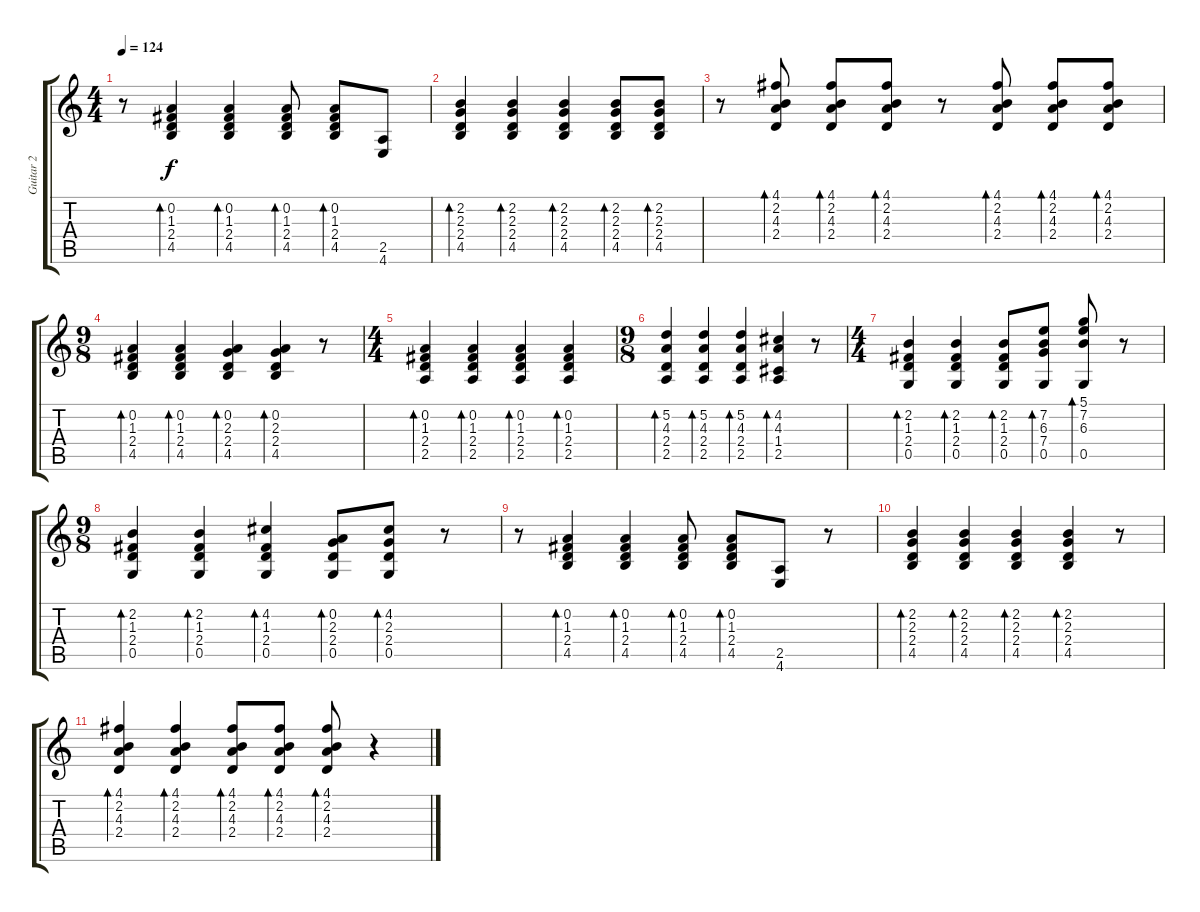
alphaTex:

\track ("Guitar 2" "Guitar 2") {instrument distortionguitar}
\staff {score tabs}
\tuning (D4 A3 F3 C3 G2 C2) {hide}
\ts (4 4)
\tempo 124
\clef g2
\ks c
r.8{dy f} (0.2 1.3 2.4 4.5).4{bd 60} (0.2 1.3 2.4 4.5).4{bd 60} (0.2 1.3 2.4 4.5).8{bd 60} (0.2 1.3 2.4 4.5).8{bd 60} (2.5 4.6).8 |
(2.2 2.3 2.4 4.5).4{bd 60} (2.2 2.3 2.4 4.5).4{bd 60} (2.2 2.3 2.4 4.5).4{bd 60} (2.2 2.3 2.4 4.5).8{bd 60} (2.2 2.3 2.4 4.5).8{bd 60} |
r.8 (4.1 2.2 4.3 2.4).8{bd 60} (4.1 2.2 4.3 2.4).8{bd 60} (4.1 2.2 4.3 2.4).8{bd 60} r.8 (4.1 2.2 4.3 2.4).8{bd 60} (4.1 2.2 4.3 2.4).8{bd 60} (4.1 2.2 4.3 2.4).8{bd 60} |
\ts (9 8)
(0.2 1.3 2.4 4.5).4{bd 60} (0.2 1.3 2.4 4.5).4{bd 60} (0.2 2.3 2.4 4.5).4{bd 60} (0.2 2.3 2.4 4.5).4{bd 60} r.8 |
\ts (4 4)
(0.2 1.3 2.4 2.5).4{bd 60} (0.2 1.3 2.4 2.5).4{bd 60} (0.2 1.3 2.4 2.5).4{bd 60} (0.2 1.3 2.4 2.5).4{bd 60} |
\ts (9 8)
(5.2 4.3 2.4 2.5).4{bd 60} (5.2 4.3 2.4 2.5).4{bd 60} (5.2 4.3 2.4 2.5).4{bd 60} (4.2 4.3 1.4 2.5).4{bd 60} r.8 |
\ts (4 4)
(2.2 1.3 2.4 0.5).4{bd 60} (2.2 1.3 2.4 0.5).4{bd 60} (2.2 1.3 2.4 0.5).8{bd 60} (7.2 6.3 7.4 0.5).8{bd 60} (5.1 7.2 6.3 0.5).8{bd 60} r.8 |
\ts (9 8)
(2.2 1.3 2.4 0.5).4{bd 60} (2.2 1.3 2.4 0.5).4{bd 60} (4.2 1.3 2.4 0.5).4{bd 60} (0.2 2.3 2.4 0.5).8{bd 60} (4.2 2.3 2.4 0.5).8{bd 60} r.8 |
r.8 (0.2 1.3 2.4 4.5).4{bd 60} (0.2 1.3 2.4 4.5).4{bd 60} (0.2 1.3 2.4 4.5).8{bd 60} (0.2 1.3 2.4 4.5).8{bd 60} (2.5 4.6).8 r.8 |
(2.2 2.3 2.4 4.5).4{bd 60} (2.2 2.3 2.4 4.5).4{bd 60} (2.2 2.3 2.4 4.5).4{bd 60} (2.2 2.3 2.4 4.5).4{bd 60} r.8 |
(4.1 2.2 4.3 2.4).4{bd 60} (4.1 2.2 4.3 2.4).4{bd 60} (4.1 2.2 4.3 2.4).8{bd 60} (4.1 2.2 4.3 2.4).8{bd 60} (4.1 2.2 4.3 2.4).8{bd 60} r.4
